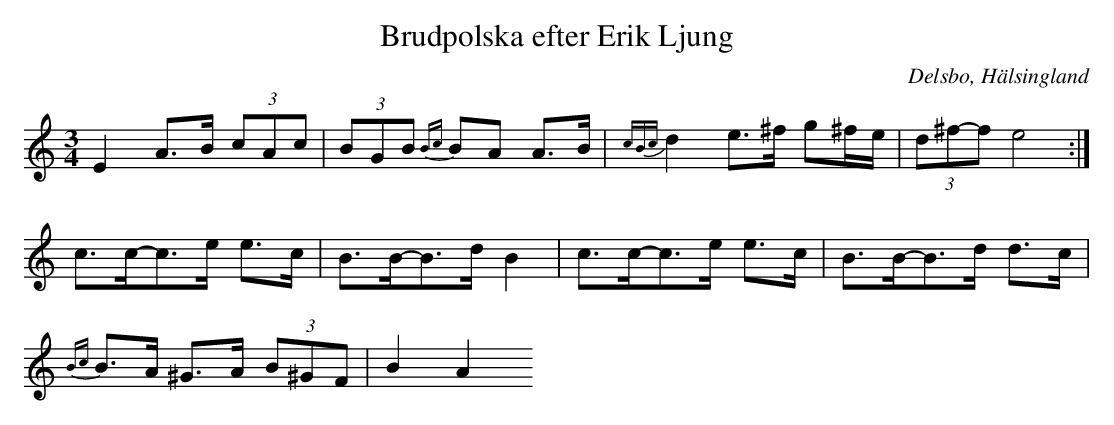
X:1
T: Brudpolska efter Erik Ljung
O: Delsbo, Hälsingland
M: 3/4
L: 1/8
K: Am
E2 A>B (3cAc| (3BGB {Bc}BA A>B|{cBc}d2 e>^f g^f/e/|(3d^f-f e4 :|
c>c-c>e e>c|B>B-B>d B2|c>c-c>e e>c|B>B-B>d d>c|
{Bc}B>A ^G>A (3B^GF|(3B2A2
